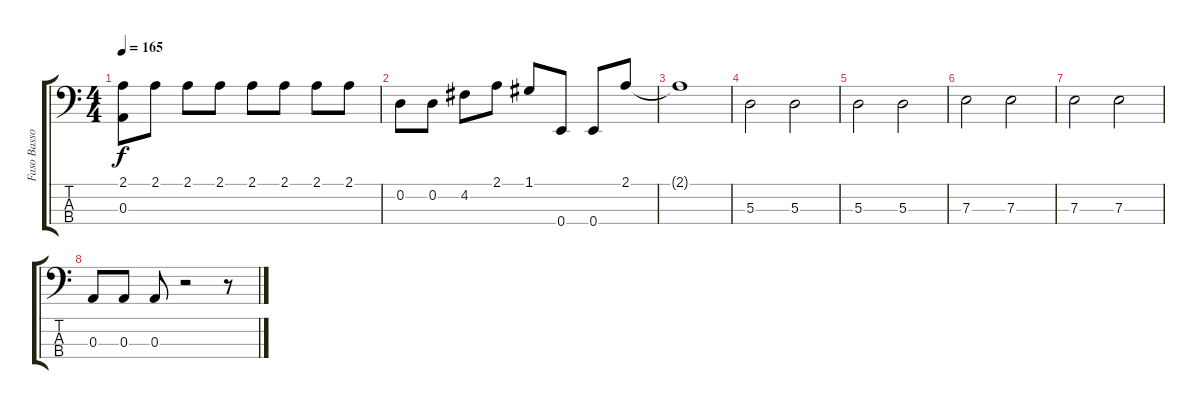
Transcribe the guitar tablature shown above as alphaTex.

\track ("Faso Basso" "Faso Basso") {instrument electricbasspick}
\staff {score tabs}
\tuning (G2 D2 A1 E1) {hide}
\ts (4 4)
\tempo 165
\clef f4
\ks c
(2.1 0.3).8{dy f} 2.1.8 2.1.8 2.1.8 2.1.8 2.1.8 2.1.8 2.1.8 |
0.2.8 0.2.8 4.2.8 2.1.8 1.1.8 0.4.8 0.4.8 2.1.8 |
2.1{t}.1 |
5.3.2 5.3.2 |
5.3.2 5.3.2 |
7.3.2 7.3.2 |
7.3.2 7.3.2 |
0.3.8 0.3.8 0.3.8 r.2 r.8
